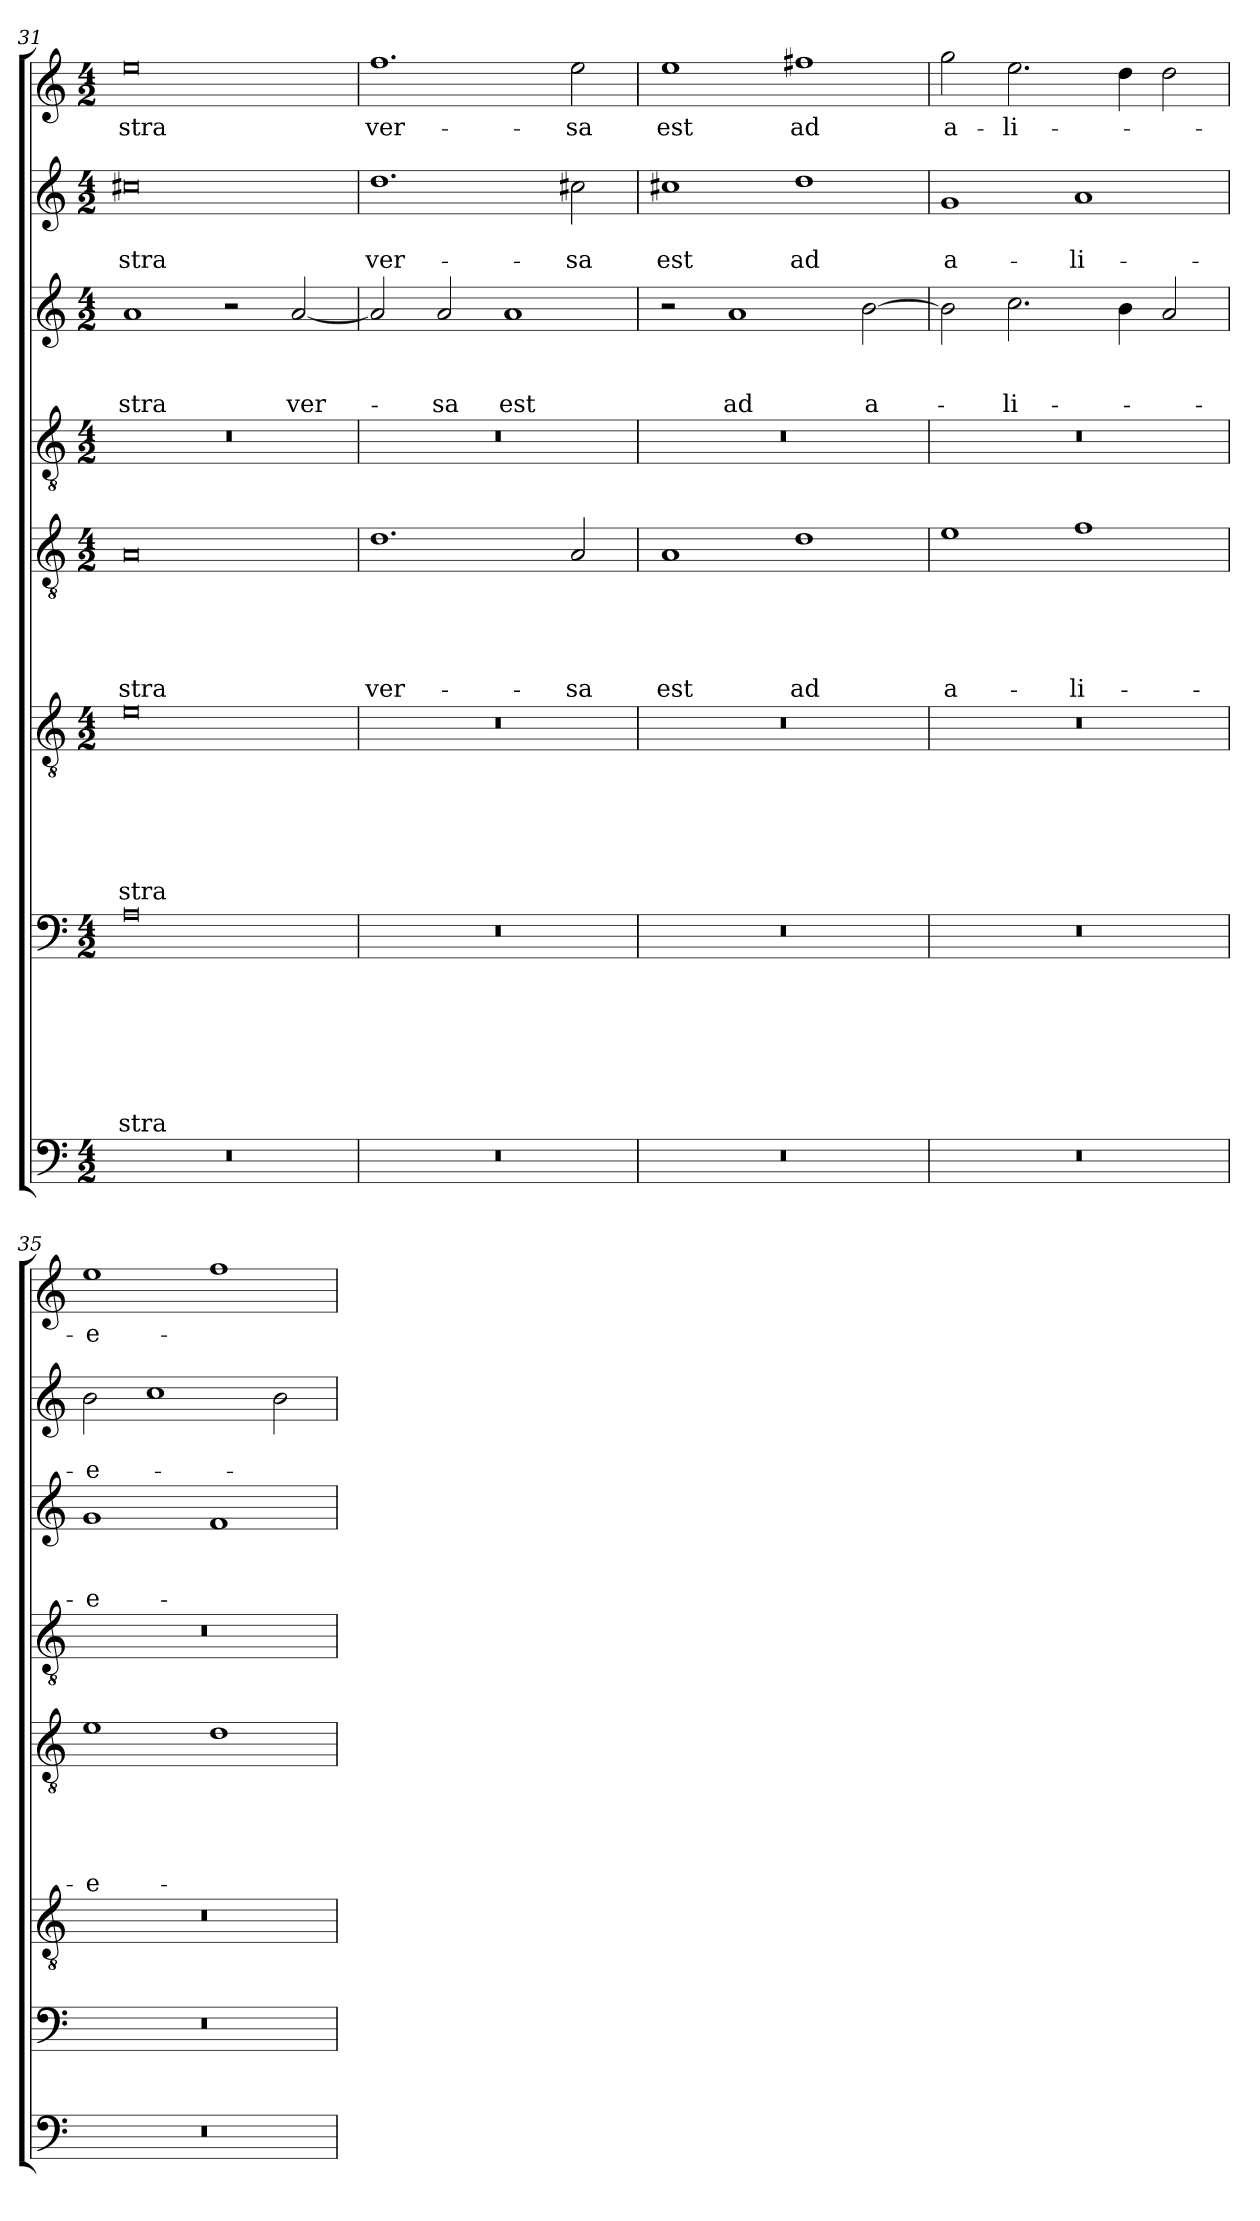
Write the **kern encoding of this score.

**kern	**kern	**text	**text	**text	**text	**text	**text	**text	**kern	**text	**text	**text	**text	**text	**text	**kern	**text	**text	**text	**text	**text	**kern	**kern	**text	**text	**text	**kern	**text	**text	**kern	**text
*part8	*part7	*part7	*part7	*part7	*part7	*part7	*part7	*part7	*part6	*part6	*part6	*part6	*part6	*part6	*part6	*part5	*part5	*part5	*part5	*part5	*part5	*part4	*part3	*part3	*part3	*part3	*part2	*part2	*part2	*part1	*part1
*staff8	*staff7	*staff7	*staff7	*staff7	*staff7	*staff7	*staff7	*staff7	*staff6	*staff6	*staff6	*staff6	*staff6	*staff6	*staff6	*staff5	*staff5	*staff5	*staff5	*staff5	*staff5	*staff4	*staff3	*staff3	*staff3	*staff3	*staff2	*staff2	*staff2	*staff1	*staff1
*clefF4	*clefF4	*	*	*	*	*	*	*	*clefGv2	*	*	*	*	*	*	*clefGv2	*	*	*	*	*	*clefGv2	*clefG2	*	*	*	*clefG2	*	*	*clefG2	*
*k[]	*k[]	*	*	*	*	*	*	*	*k[]	*	*	*	*	*	*	*k[]	*	*	*	*	*	*k[]	*k[]	*	*	*	*k[]	*	*	*k[]	*
*a:	*a:	*	*	*	*	*	*	*	*a:	*	*	*	*	*	*	*a:	*	*	*	*	*	*a:	*a:	*	*	*	*a:	*	*	*a:	*
*M4/2	*M4/2	*	*	*	*	*	*	*	*M4/2	*	*	*	*	*	*	*M4/2	*	*	*	*	*	*M4/2	*M4/2	*	*	*	*M4/2	*	*	*M4/2	*
=31	=31	=31	=31	=31	=31	=31	=31	=31	=31	=31	=31	=31	=31	=31	=31	=31	=31	=31	=31	=31	=31	=31	=31	=31	=31	=31	=31	=31	=31	=31	=31
0r	0A	.	.	.	.	.	.	-stra	0e	.	.	.	.	.	-stra	0A	.	.	.	.	-stra	0r	1a	.	.	-stra	0cc#X	.	-stra	0ee	-stra
.	.	.	.	.	.	.	.	.	.	.	.	.	.	.	.	.	.	.	.	.	.	.	2r	.	.	.	.	.	.	.	.
.	.	.	.	.	.	.	.	.	.	.	.	.	.	.	.	.	.	.	.	.	.	.	[2a/	.	.	ver-	.	.	.	.	.
=32	=32	=32	=32	=32	=32	=32	=32	=32	=32	=32	=32	=32	=32	=32	=32	=32	=32	=32	=32	=32	=32	=32	=32	=32	=32	=32	=32	=32	=32	=32	=32
0r	0r	.	.	.	.	.	.	.	0r	.	.	.	.	.	.	1.d	.	.	.	.	ver-	0r	2a/]	.	.	.	1.dd	.	ver-	1.ff	ver-
.	.	.	.	.	.	.	.	.	.	.	.	.	.	.	.	.	.	.	.	.	.	.	2a/	.	.	-sa	.	.	.	.	.
.	.	.	.	.	.	.	.	.	.	.	.	.	.	.	.	.	.	.	.	.	.	.	1a	.	.	est	.	.	.	.	.
.	.	.	.	.	.	.	.	.	.	.	.	.	.	.	.	2A/	.	.	.	.	-sa	.	.	.	.	.	2cc#X\	.	-sa	2ee\	-sa
!!LO:LB:g=z
=33	=33	=33	=33	=33	=33	=33	=33	=33	=33	=33	=33	=33	=33	=33	=33	=33	=33	=33	=33	=33	=33	=33	=33	=33	=33	=33	=33	=33	=33	=33	=33
0r	0r	.	.	.	.	.	.	.	0r	.	.	.	.	.	.	1A	.	.	.	.	est	0r	2r	.	.	.	1cc#	.	est	1ee	est
.	.	.	.	.	.	.	.	.	.	.	.	.	.	.	.	.	.	.	.	.	.	.	1a	.	.	ad	.	.	.	.	.
.	.	.	.	.	.	.	.	.	.	.	.	.	.	.	.	1d	.	.	.	.	ad	.	.	.	.	.	1dd	.	ad	1ff#X	ad
.	.	.	.	.	.	.	.	.	.	.	.	.	.	.	.	.	.	.	.	.	.	.	[2b\	.	.	a-	.	.	.	.	.
=34	=34	=34	=34	=34	=34	=34	=34	=34	=34	=34	=34	=34	=34	=34	=34	=34	=34	=34	=34	=34	=34	=34	=34	=34	=34	=34	=34	=34	=34	=34	=34
0r	0r	.	.	.	.	.	.	.	0r	.	.	.	.	.	.	1e	.	.	.	.	a-	0r	2b\]	.	.	.	1g	.	a-	2gg\	a-
.	.	.	.	.	.	.	.	.	.	.	.	.	.	.	.	.	.	.	.	.	.	.	2.cc\	.	.	-li-	.	.	.	2.ee\	-li-
.	.	.	.	.	.	.	.	.	.	.	.	.	.	.	.	1f	.	.	.	.	-li-	.	.	.	.	.	1a	.	-li-	.	.
.	.	.	.	.	.	.	.	.	.	.	.	.	.	.	.	.	.	.	.	.	.	.	4b\	.	.	.	.	.	.	4dd\	.
.	.	.	.	.	.	.	.	.	.	.	.	.	.	.	.	.	.	.	.	.	.	.	2a/	.	.	.	.	.	.	2dd\	.
=35	=35	=35	=35	=35	=35	=35	=35	=35	=35	=35	=35	=35	=35	=35	=35	=35	=35	=35	=35	=35	=35	=35	=35	=35	=35	=35	=35	=35	=35	=35	=35
0r	0r	.	.	.	.	.	.	.	0r	.	.	.	.	.	.	1e	.	.	.	.	-e-	0r	1g	.	.	-e-	2b\	.	-e-	1ee	-e-
.	.	.	.	.	.	.	.	.	.	.	.	.	.	.	.	.	.	.	.	.	.	.	.	.	.	.	1cc	.	.	.	.
.	.	.	.	.	.	.	.	.	.	.	.	.	.	.	.	1d	.	.	.	.	.	.	1f	.	.	.	.	.	.	1ff	.
.	.	.	.	.	.	.	.	.	.	.	.	.	.	.	.	.	.	.	.	.	.	.	.	.	.	.	2b\	.	.	.	.
=	=	=	=	=	=	=	=	=	=	=	=	=	=	=	=	=	=	=	=	=	=	=	=	=	=	=	=	=	=	=	=
*-	*-	*-	*-	*-	*-	*-	*-	*-	*-	*-	*-	*-	*-	*-	*-	*-	*-	*-	*-	*-	*-	*-	*-	*-	*-	*-	*-	*-	*-	*-	*-
